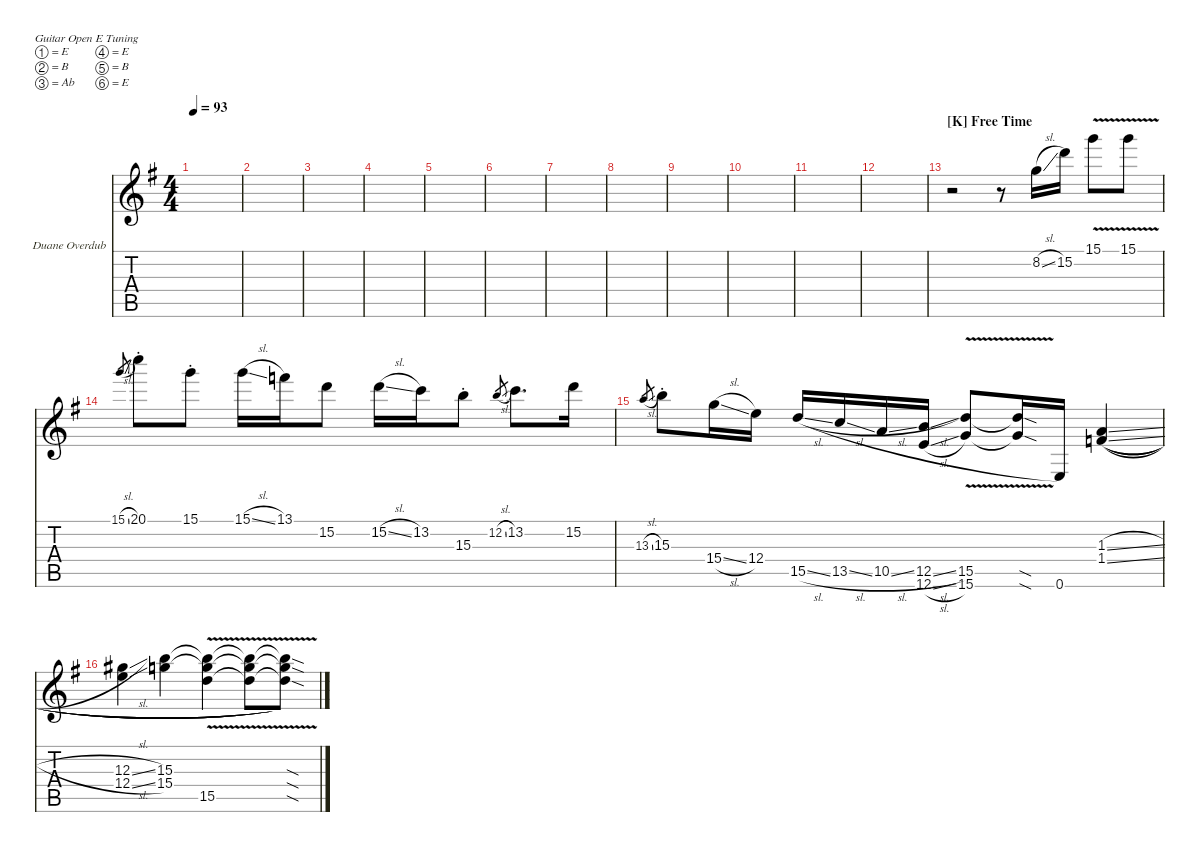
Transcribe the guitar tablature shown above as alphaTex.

\defaultSystemsLayout 4
\hideDynamics
\bracketExtendMode nobrackets
\firstSystemTrackNameOrientation horizontal
\otherSystemsTrackNameOrientation horizontal
\track ("Duane Allman Overdub" "Duane Overdub") {instrument overdrivenguitar}
\staff {score tabs}
\tuning (E4 B3 Ab3 E3 B2 E2)
\ts (4 4)
\tempo 93
\clef g2
\ks g
|
|
|
|
|
|
|
|
|
|
|
|
\section ("K" "Free Time")
r.2 r.8 8.2{sl}.16 15.2.16 15.1{v}.8 15.1{v}.8 |
15.1{sl}.8{gr} 20.1{st}.8 15.1{st}.8 15.1{sl}.16 13.1.16 15.2.8 15.2{sl}.16 13.2.16 15.3{st}.8 12.2{sl}.8{gr} 13.2.8{d} 15.2.16 |
13.3{sl}.8{gr} 15.3{st}.8 15.4{sl}.16 12.4.16 15.5{sl}.16{legatoorigin} 13.5{sl}.16{legatoorigin} 10.5{sl}.16{legatoorigin} (12.5{sl} 12.6{sl}).16{legatoorigin} (15.5{v} 15.6).8{legatoorigin} (15.5{sod t} 15.6{sod t}).16{legatoorigin} 0.6.16 (1.3{sl} 1.4{sl}).4{legatoorigin} |
(12.3{sl} 12.4{sl}).4{legatoorigin} (15.3 15.4).4{legatoorigin} (15.3{v t} 15.4{v t} 15.5).4{legatoorigin} (15.3{v t} 15.4{v t} 15.5{v t}).8{legatoorigin} (15.3{sod t} 15.4{sod t} 15.5{sod t}).8
